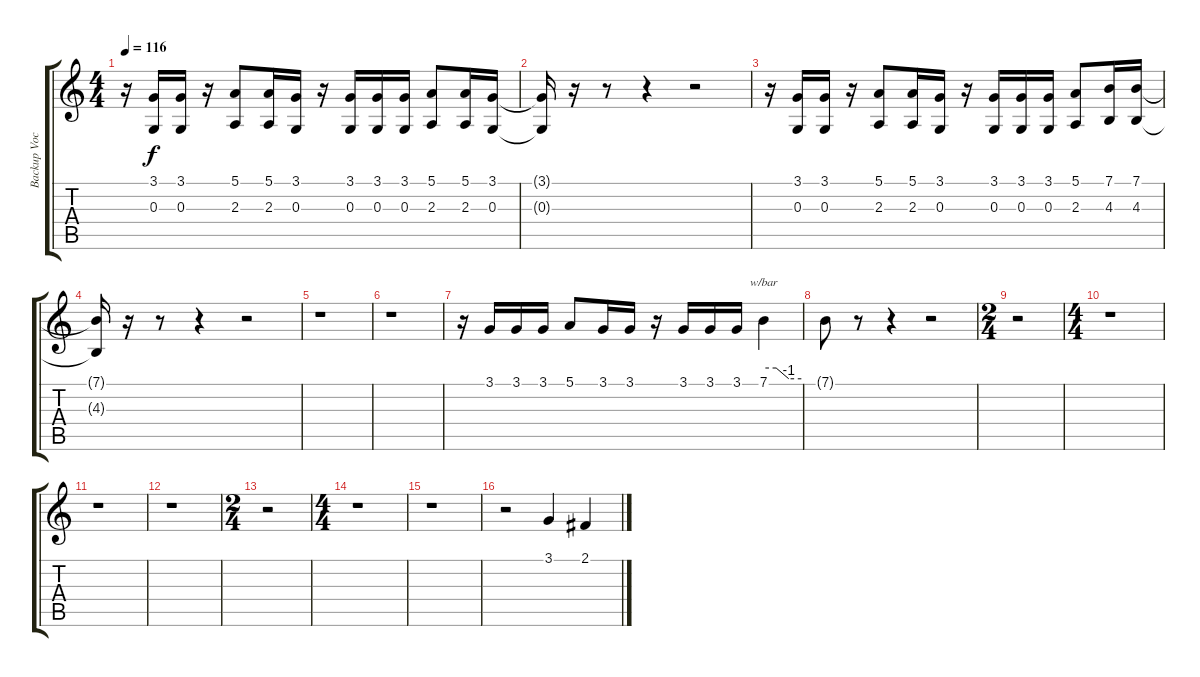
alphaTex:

\track ("Backup Vocals (Matt, Rob, + others)" "Backup Voc") {instrument brightacousticpiano}
\staff {score tabs}
\tuning (E4 B3 G3 D3 A2 D2) {hide}
\ts (4 4)
\tempo 116
\clef g2
\ks c
r.16{dy f} (3.1 0.3).16 (3.1 0.3).16 r.16 (5.1 2.3).8 (5.1 2.3).16 (3.1 0.3).16 r.16 (3.1 0.3).16 (3.1 0.3).16 (3.1 0.3).16 (5.1 2.3).8 (5.1 2.3).16 (3.1 0.3).16 |
(3.1{t} 0.3{t}).16 r.16 r.8 r.4 r.2 |
r.16 (3.1 0.3).16 (3.1 0.3).16 r.16 (5.1 2.3).8 (5.1 2.3).16 (3.1 0.3).16 r.16 (3.1 0.3).16 (3.1 0.3).16 (3.1 0.3).16 (5.1 2.3).8 (7.1 4.3).16 (7.1 4.3).16 |
(7.1{t} 4.3{t}).16 r.16 r.8 r.4 r.2 |
r.1 |
r.1 |
r.16 3.1.16 3.1.16 3.1.16 5.1.8 3.1.16 3.1.16 r.16 3.1.16 3.1.16 3.1.16 7.1.4{tbe (custom default 0 0 20 0 40 -4 60 -4)} |
7.1{t}.8 r.8 r.4 r.2 |
\ts (2 4)
r.2 |
\ts (4 4)
r.1 |
r.1 |
r.1 |
\ts (2 4)
r.2 |
\ts (4 4)
r.1 |
r.1 |
r.2 3.1.4 2.1.4
